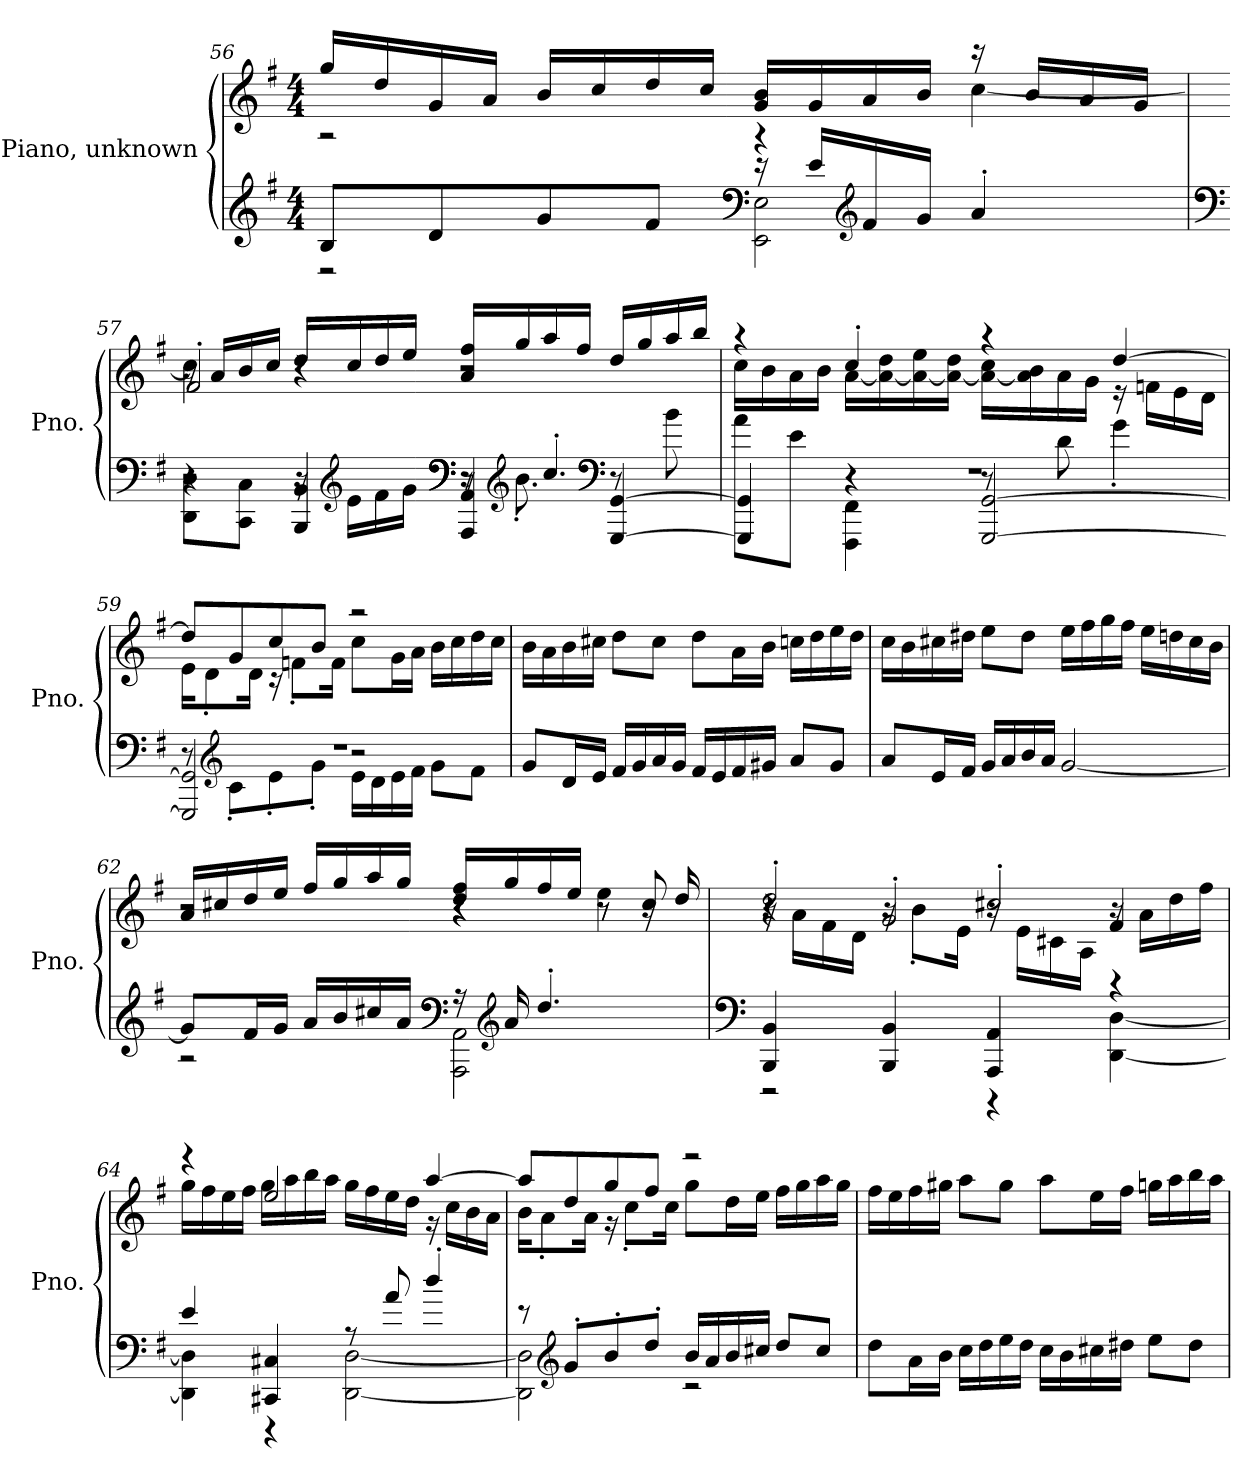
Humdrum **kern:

**kern	**kern
*part1	*part1
*staff2	*staff1
*I"Piano, unknown	*
*I'Pno.	*
!!LO:LB:g=z
*clefG2	*clefG2
*k[f#]	*k[f#]
*M4/4	*M4/4
=56	=56
*^	*^
8B/L	2r	16gg/LL	2r
.	.	16dd/	.
8d/	.	16g/	.
.	.	16a/JJ	.
8g/	.	16b/LL	.
.	.	16cc/	.
8f#/J	.	16dd/	.
.	.	16cc/JJ	.
*clefF4	*	*	*
16r	2EE\ 2E\	16g/ 16b/LL	4r
16e/LL	.	16g/	.
*clefG2	*	*	*
16f#/	.	16a/	.
16g/JJ	.	16b/JJ	.
4a'/	.	16r	[4cc\
.	.	16b/LL	.
.	.	16a/	.
.	.	16g/JJ	.
*v	*v	*	*
*	*v	*v
=57	=57
*clefF4	*
*^	*^
*	*^	*	*^
2r	8DD\ 8D\L	4r	16r	4cc\]	2f#'/
.	.	.	16a/LL	.	.
.	8CC\ 8C\J	.	16b/	.	.
.	.	.	16cc/JJ	.	.
.	16r	4BBB/ 4BB/	16dd/LL	4r	.
*clefG2	*	*	*	*	*
.	16e\LL	.	16cc/	.	.
.	16f#\	.	16dd/	.	.
.	16g\JJ	.	16ee/JJ	.	.
*clefF4	*	*	*	*	*
8r	16r	4AAA/ 4AA/	16a/ 16ff#/LL	2r	2r
*clefG2	*	*	*	*	*
.	8.b'\	.	16gg/	.	.
4.cc'/	.	.	16aa/	.	.
.	.	.	16ff#/JJ	.	.
*clefF4	*	*	*	*	*
.	8r	[4GGG/ [4GG/	16dd/LL	.	.
.	.	.	16gg/	.	.
.	8b\	.	16aa/	.	.
.	.	.	16bb/JJ	.	.
*	*	*	*	*v	*v
!!LO:LB:g=z
=58	=58	=58	=58	=58
1r	8a\L	4GGG/] 4GG/]	4r	16cc\LL
.	.	.	.	16b\
.	8e\J	.	.	16a\
.	.	.	.	16b\JJ
.	4FFF#\ 4FF#\	4r	4cc'/	[16a\LL
.	.	.	.	16a\_ 16dd\
.	.	.	.	16a\_ 16ee\
.	.	.	.	16a\_ 16dd\JJ
.	8r	[2GGG/ [2GG/	4r	16a\_ 16cc\LL
.	.	.	.	16a\] 16b\
.	8d\	.	.	16a\
.	.	.	.	16g\JJ
.	4g'\	.	[4dd/	16r
.	.	.	.	16fn\LL
.	.	.	.	16e\
.	.	.	.	16d\JJ
=59	=59	=59	=59	=59
1r	8r	2GGG/] 2GG/]	8dd/L]	16e\KL
.	.	.	.	8d'\
*clefG2	*	*	*	*
.	8c'\L	.	8g/	.
.	.	.	.	16d\Jk
.	8e'\	.	8cc/	16r
.	.	.	.	8fn'\L
.	8g'\J	.	8b/J	.
.	.	.	.	16f\Jk
.	16e\LL	2r	2r	8cc\L
.	16d\	.	.	.
.	16e\	.	.	16g\L
.	16f#\JJ	.	.	16a\JJ
.	8g\L	.	.	16b\LL
.	.	.	.	16cc\
.	8f#\J	.	.	16dd\
.	.	.	.	16cc\JJ
*v	*v	*v	*	*
*	*v	*v
!!LO:PB:g=z
=60	=60
8g/L	16b\LL
.	16a\
16d/L	16b\
16e/JJ	16cc#X\JJ
16f#/LL	8dd\L
16g/	.
16a/	8cc#\J
16g/JJ	.
16f#/LL	8dd\L
16e/	.
16f#/	16a\L
16g#X/JJ	16b\JJ
8a/L	16ccn\LL
.	16dd\
8g#/J	16ee\
.	16dd\JJ
=61	=61
8a/L	16cc\LL
.	16b\
16e/L	16cc#X\
16f#/JJ	16dd#X\JJ
16g/LL	8ee\L
16a/	.
16b/	8dd#\J
16a/JJ	.
[2g/	16ee\LL
.	16ff#\
.	16gg\
.	16ff#\JJ
.	16ee\LL
.	16ddn\
.	16cc#\
.	16b\JJ
!!LO:LB:g=z
=62	=62
*^	*^
*	*	*	*^
8g/L]	2r	16a/LL	2r	2r
.	.	16cc#X/	.	.
16f#/L	.	16dd/	.	.
16g/JJ	.	16ee/JJ	.	.
16a/LL	.	16ff#/LL	.	.
16b/	.	16gg/	.	.
16cc#X/	.	16aa/	.	.
16a/JJ	.	16gg/JJ	.	.
*clefF4	*	*	*	*
16r	2AAA\ 2AA\	16dd/ 16ff#/LL	4r	4r
*clefG2	*	*	*	*
16a/	.	16gg/	.	.
4.dd'/	.	16ff#/	.	.
.	.	16ee/JJ	.	.
.	.	8r	4ee\	8r
.	.	16r	.	8cc#/
.	.	16dd/	.	.
=63	=63	=63	=63	=63
*clefF4	*	*	*	*
4BBB/ 4BB/	2r	2dd'/	16r	4r
.	.	.	16a\LL	.
.	.	.	16f#\	.
.	.	.	16d\JJ	.
4BBB/ 4BB/	.	.	16r	2g'/
.	.	.	8b'\L	.
.	.	.	16e\Jk	.
4AAA/ 4AA/	4r	2cc#X'/	16r	.
.	.	.	16e\LL	.
.	.	.	16c#X\	.
.	.	.	16A\JJ	.
4r	[4DD\ [4D\	.	16r	4f#/
.	.	.	16a\LL	.
.	.	.	16dd\	.
.	.	.	16ff#\JJ	.
*	*	*	*v	*v
!!LO:LB:g=z
=64	=64	=64	=64
4e/	4DD\] 4D\]	4r	16gg\LL
.	.	.	16ff#\
.	.	.	16ee\
.	.	.	16ff#\JJ
4CC#X/ 4C#X/	4r	2ee/	16gg\LL
.	.	.	16aa\
.	.	.	16bb\
.	.	.	16aa\JJ
8r	[2DD\ [2D\	.	16gg\LL
.	.	.	16ff#\
8a/	.	.	16ee\
.	.	.	16dd\JJ
4dd'/	.	[4aa/	16r
.	.	.	16cc\LL
.	.	.	16b\
.	.	.	16a\JJ
=65	=65	=65	=65
8r	2DD\] 2D\]	8aa/L]	16b\KL
.	.	.	8a'\
*clefG2	*	*	*
8g'/L	.	8dd/	.
.	.	.	16a\Jk
8b'/	.	8gg/	16r
.	.	.	8cc'\L
8dd'/J	.	8ff#/J	.
.	.	.	16cc\Jk
16b/LL	2r	2r	8gg\L
16a/	.	.	.
16b/	.	.	16dd\L
16cc#X/JJ	.	.	16ee\JJ
8dd/L	.	.	16ff#\LL
.	.	.	16gg\
8cc#/J	.	.	16aa\
.	.	.	16gg\JJ
*v	*v	*	*
*	*v	*v
!!LO:LB:g=z
=66	=66
8dd\L	16ff#\LL
.	16ee\
16a\L	16ff#\
16b\JJ	16gg#X\JJ
16cc\LL	8aa\L
16dd\	.
16ee\	8gg#\J
16dd\JJ	.
16cc\LL	8aa\L
16b\	.
16cc#X\	16ee\L
16dd#X\JJ	16ff#\JJ
8ee\L	16ggn\LL
.	16aa\
8dd#\J	16bb\
.	16aa\JJ
=	=
*-	*-
